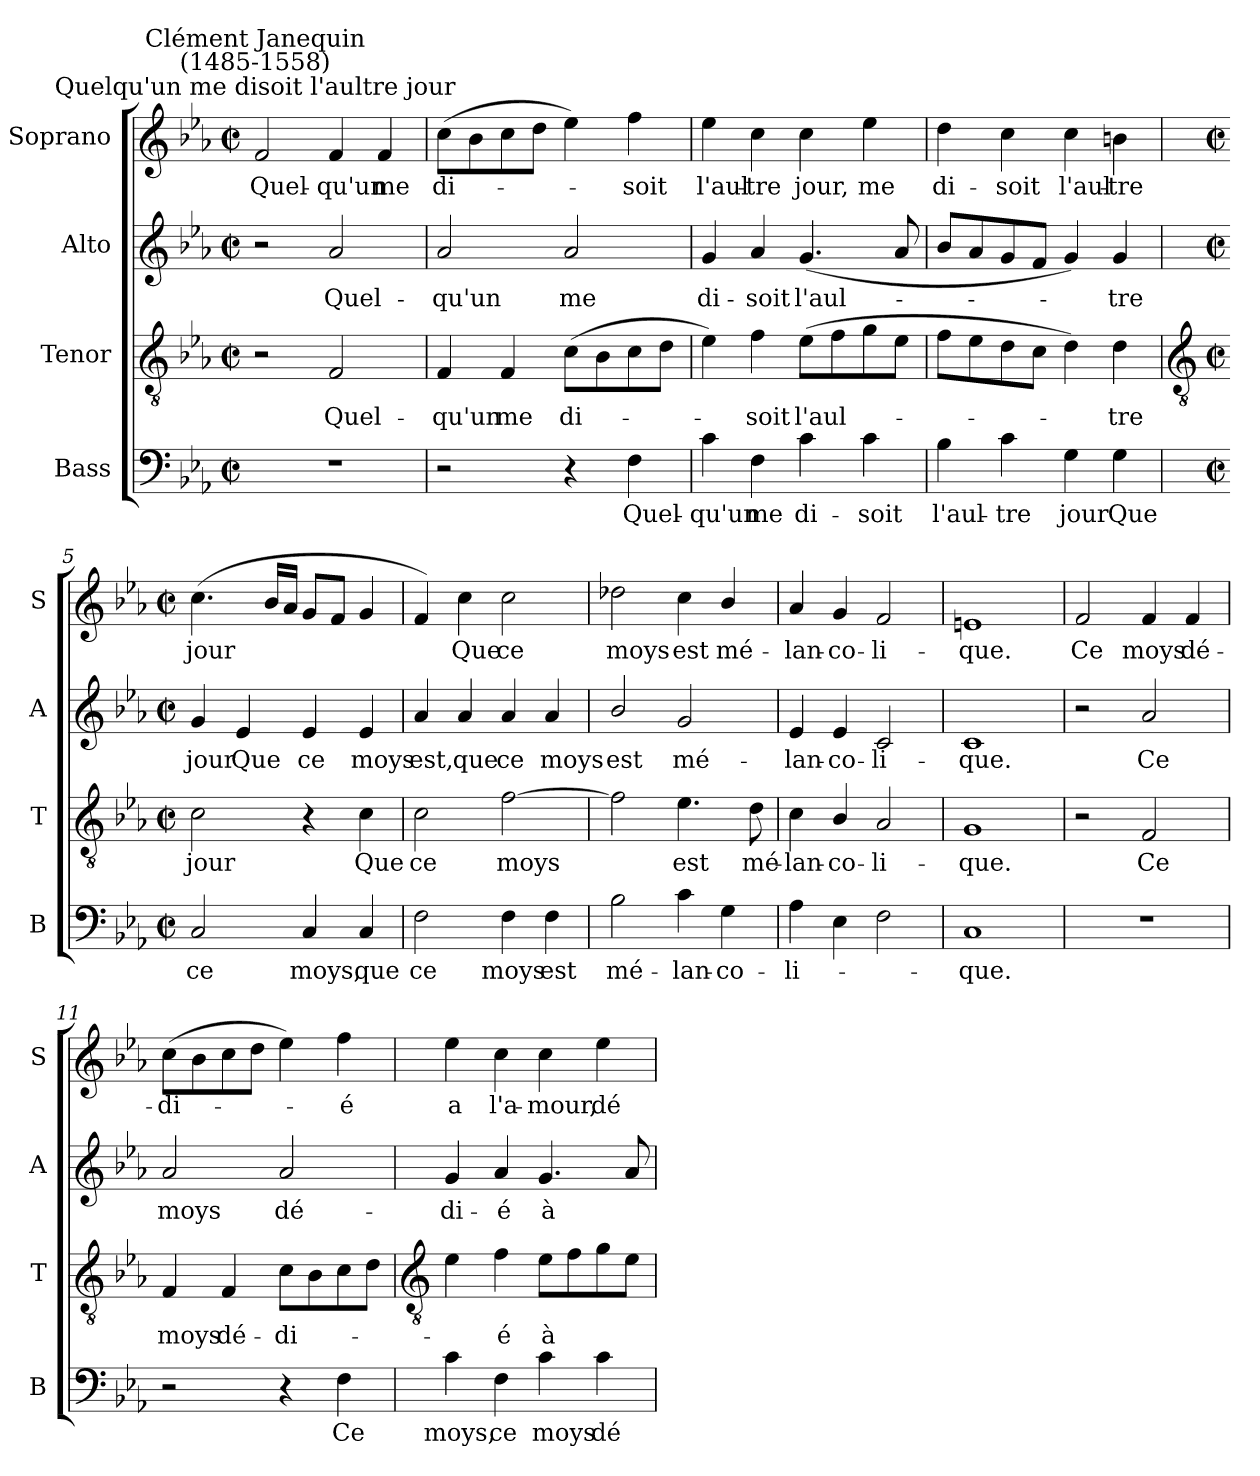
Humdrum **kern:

**kern	**text	**kern	**text	**kern	**text	**kern	**text
*part4	*part4	*part3	*part3	*part2	*part2	*part1	*part1
*staff4	*staff4	*staff3	*staff3	*staff2	*staff2	*staff1	*staff1
*I"Bass	*	*I"Tenor	*	*I"Alto	*	*I"Soprano	*
*I'B	*	*I'T	*	*I'A	*	*I'S	*
*clefF4	*	*clefGv2	*	*clefG2	*	*clefG2	*
*k[b-e-a-]	*	*k[b-e-a-]	*	*k[b-e-a-]	*	*k[b-e-a-]	*
*E-:	*	*E-:	*	*E-:	*	*E-:	*
*M2/2	*	*M2/2	*	*M2/2	*	*M2/2	*
*met(c|)	*	*met(c|)	*	*met(c|)	*	*met(c|)	*
=1	=1	=1	=1	=1	=1	=1	=1
!	!	!	!	!	!	!LO:TX:a:cj:t=Quelqu'un me disoit l'aultre jour	!
!	!	!	!	!	!	!LO:TX:a:cj:t=Clément Janequin\n(1485-1558)	!
!	!	!	!	!	!	!	!LO:LY:b
1r	.	2r	.	2r	.	2f	Quel-
!	!	!	!LO:LY:b	!	!LO:LY:b	!	!LO:LY:b
.	.	2F	Quel-	2a-	Quel-	4f	-qu'un
!	!	!	!	!	!	!	!LO:LY:b
.	.	.	.	.	.	4f	me
=2	=2	=2	=2	=2	=2	=2	=2
!	!	!	!LO:LY:b	!	!LO:LY:b	!	!LO:LY:b
2r	.	4F	-qu'un	2a-	-qu'un	(>8ccL	di-
.	.	.	.	.	.	8b-	.
!	!	!	!LO:LY:b	!	!	!	!
.	.	4F	me	.	.	8cc	.
.	.	.	.	.	.	8ddJ	.
!	!	!	!LO:LY:b	!	!LO:LY:b	!	!
4r	.	(>8cL	di-	2a-	me	4ee-)	.
.	.	8B-	.	.	.	.	.
!	!LO:LY:b	!	!	!	!	!	!LO:LY:b
4F	Quel-	8c	.	.	.	4ff	soit
.	.	8dJ	.	.	.	.	.
=3	=3	=3	=3	=3	=3	=3	=3
!	!LO:LY:b	!	!	!	!LO:LY:b	!	!LO:LY:b
4c	-qu'un	4e-)	.	4g	di-	4ee-	l'aul-
!	!LO:LY:b	!	!LO:LY:b	!	!LO:LY:b	!	!LO:LY:b
4F	me	4f	soit	4a-	-soit	4cc	-tre
!	!LO:LY:b	!	!LO:LY:b	!	!LO:LY:b	!	!LO:LY:b
4c	di-	(>8e-L	l'aul-	(<4.g	l'aul-	4cc	jour,
.	.	8f	.	.	.	.	.
!	!LO:LY:b	!	!	!	!	!	!LO:LY:b
4c	-soit	8g	.	.	.	4ee-	me
.	.	8e-J	.	8a-	.	.	.
=4	=4	=4	=4	=4	=4	=4	=4
!	!LO:LY:b	!	!	!	!	!	!LO:LY:b
4B-	l'aul-	8fL	.	8b-L	.	4dd	di-
.	.	8e-	.	8a-	.	.	.
!	!LO:LY:b	!	!	!	!	!	!LO:LY:b
4c	-tre	8d	.	8g	.	4cc	-soit
.	.	8cJ	.	8fJ	.	.	.
!	!LO:LY:b	!	!	!	!	!	!LO:LY:b
4G	jour	4d)	.	4g)	.	4cc	l'aul-
!	!LO:LY:b	!	!LO:LY:b	!	!LO:LY:b	!	!LO:LY:b
4G	Que	4d	tre	4g	tre	4b	-tre
!!LO:LB:g=z
=5	=5	=5	=5	=5	=5	=5	=5
*	*	*clefGv2	*	*	*	*	*
*M2/2	*	*M2/2	*	*M2/2	*	*M2/2	*
*met(c|)	*	*met(c|)	*	*met(c|)	*	*met(c|)	*
!	!LO:LY:b	!	!LO:LY:b	!	!LO:LY:b	!	!LO:LY:b
2C	ce	2c	jour	4g	jour	(<4.cc	jour
!	!	!	!	!	!LO:LY:b	!	!
.	.	.	.	4e-	Que	.	.
.	.	.	.	.	.	16b-LL	.
.	.	.	.	.	.	16a-JJ	.
!	!LO:LY:b	!	!	!	!LO:LY:b	!	!
4C	moys,	4r	.	4e-	ce	8gL	.
.	.	.	.	.	.	8fJ	.
!	!LO:LY:b	!	!LO:LY:b	!	!LO:LY:b	!	!
4C	que	4c	Que	4e-	moys	4g	.
=6	=6	=6	=6	=6	=6	=6	=6
!	!LO:LY:b	!	!LO:LY:b	!	!LO:LY:b	!	!
2F	ce	2c	ce	4a-	est,	4f)	.
!	!	!	!	!	!LO:LY:b	!	!LO:LY:b
.	.	.	.	4a-	que	4cc	Que
!	!LO:LY:b	!	!LO:LY:b	!	!LO:LY:b	!	!LO:LY:b
4F	moys	[2f	moys	4a-	ce	2cc	ce
!	!LO:LY:b	!	!	!	!LO:LY:b	!	!
4F	est	.	.	4a-	moys	.	.
=7	=7	=7	=7	=7	=7	=7	=7
!	!LO:LY:b	!	!	!	!LO:LY:b	!	!LO:LY:b
2B-	mé-	2f]	.	2b-/	est	2dd-X	moys
!	!LO:LY:b	!	!LO:LY:b	!	!LO:LY:b	!	!LO:LY:b
4c	-lan-	4.e-	est	2g	mé-	4cc	est
!	!LO:LY:b	!	!	!	!	!	!LO:LY:b
4G	-co-	.	.	.	.	4b-/	mé-
!	!	!	!LO:LY:b	!	!	!	!
.	.	8d	mé-	.	.	.	.
=8	=8	=8	=8	=8	=8	=8	=8
!	!LO:LY:b	!	!LO:LY:b	!	!LO:LY:b	!	!LO:LY:b
4A-	-li-	4c	-lan-	4e-	-lan-	4a-	-lan-
!	!	!	!LO:LY:b	!	!LO:LY:b	!	!LO:LY:b
4E-	.	4B-/	-co-	4e-	-co-	4g	-co-
!	!	!	!LO:LY:b	!	!LO:LY:b	!	!LO:LY:b
2F	.	2A-	-li-	2c	-li-	2f	-li-
=9	=9	=9	=9	=9	=9	=9	=9
!	!LO:LY:b	!	!LO:LY:b	!	!LO:LY:b	!	!LO:LY:b
1C	que.	1G	-que.	1c	-que.	1en	-que.
=10	=10	=10	=10	=10	=10	=10	=10
!	!	!	!	!	!	!	!LO:LY:b
1r	.	2r	.	2r	.	2f	Ce
!	!	!	!LO:LY:b	!	!LO:LY:b	!	!LO:LY:b
.	.	2F	Ce	2a-	Ce	4f	moys
!	!	!	!	!	!	!	!LO:LY:b
.	.	.	.	.	.	4f	dé-
=11	=11	=11	=11	=11	=11	=11	=11
!	!	!	!LO:LY:b	!	!LO:LY:b	!	!LO:LY:b
2r	.	4F	moys	2a-	moys	(>8ccL	-di-
.	.	.	.	.	.	8b-	.
!	!	!	!LO:LY:b	!	!	!	!
.	.	4F	dé-	.	.	8cc	.
.	.	.	.	.	.	8ddJ	.
!	!	!	!LO:LY:b	!	!LO:LY:b	!	!
4r	.	8cL	-di-	2a-	dé-	4ee-)	.
.	.	8B-	.	.	.	.	.
!	!LO:LY:b	!	!	!	!	!	!LO:LY:b
4F	Ce	8c	.	.	.	4ff	é
.	.	8dJ	.	.	.	.	.
!!LO:LB:g=z
=12	=12	=12	=12	=12	=12	=12	=12
*	*	*clefGv2	*	*	*	*	*
!	!LO:LY:b	!	!	!	!LO:LY:b	!	!LO:LY:b
4c	moys,	4e-	.	4g	-di-	4ee-	a
!	!LO:LY:b	!	!LO:LY:b	!	!LO:LY:b	!	!LO:LY:b
4F	ce	4f	é	4a-	-é	4cc	l'a-
!	!LO:LY:b	!	!LO:LY:b	!	!LO:LY:b	!	!LO:LY:b
4c	moys	8e-L	à	4.g	à	4cc	-mour,
.	.	8f	.	.	.	.	.
!	!LO:LY:b	!	!	!	!	!	!LO:LY:b
4c	dé-	8g	.	.	.	4ee-	dé-
.	.	8e-J	.	8a-	.	.	.
=	=	=	=	=	=	=	=
*-	*-	*-	*-	*-	*-	*-	*-
